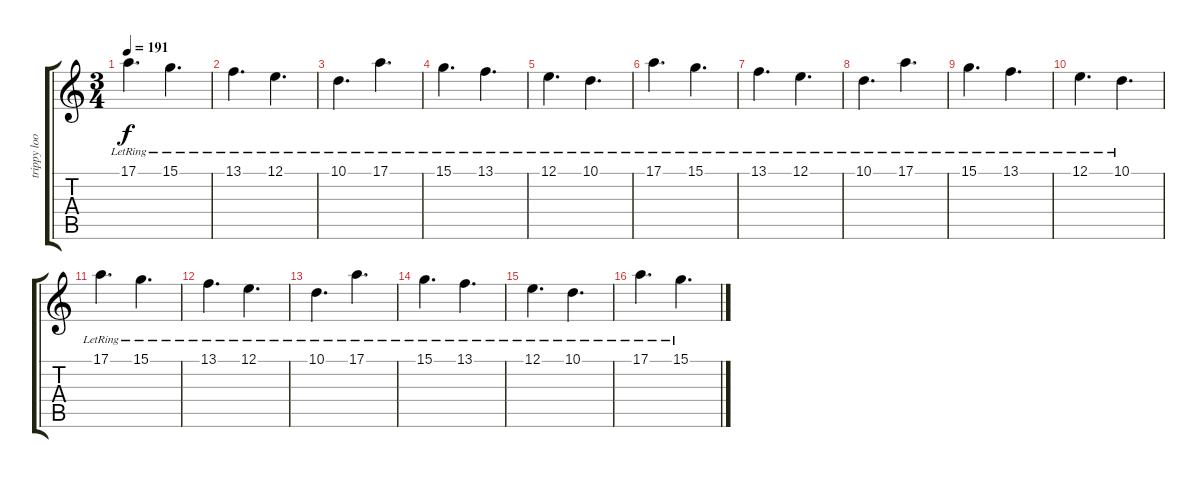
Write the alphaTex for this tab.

\track ("trippy loop (tymon)" "trippy loo") {instrument fx4atmosphere}
\staff {score tabs}
\tuning (E4 B3 G3 D3 A2 E2) {hide}
\ts (3 4)
\tempo 191
\clef g2
\ks c
17.1{lr}.4{d dy f} 15.1{lr}.4{d} |
13.1{lr}.4{d} 12.1{lr}.4{d} |
10.1{lr}.4{d} 17.1{lr}.4{d} |
15.1{lr}.4{d} 13.1{lr}.4{d} |
12.1{lr}.4{d} 10.1{lr}.4{d} |
17.1{lr}.4{d} 15.1{lr}.4{d} |
13.1{lr}.4{d} 12.1{lr}.4{d} |
10.1{lr}.4{d} 17.1{lr}.4{d} |
15.1{lr}.4{d} 13.1{lr}.4{d} |
12.1{lr}.4{d} 10.1{lr}.4{d} |
17.1{lr}.4{d} 15.1{lr}.4{d} |
13.1{lr}.4{d} 12.1{lr}.4{d} |
10.1{lr}.4{d} 17.1{lr}.4{d} |
15.1{lr}.4{d} 13.1{lr}.4{d} |
12.1{lr}.4{d} 10.1{lr}.4{d} |
17.1{lr}.4{d} 15.1{lr}.4{d}
